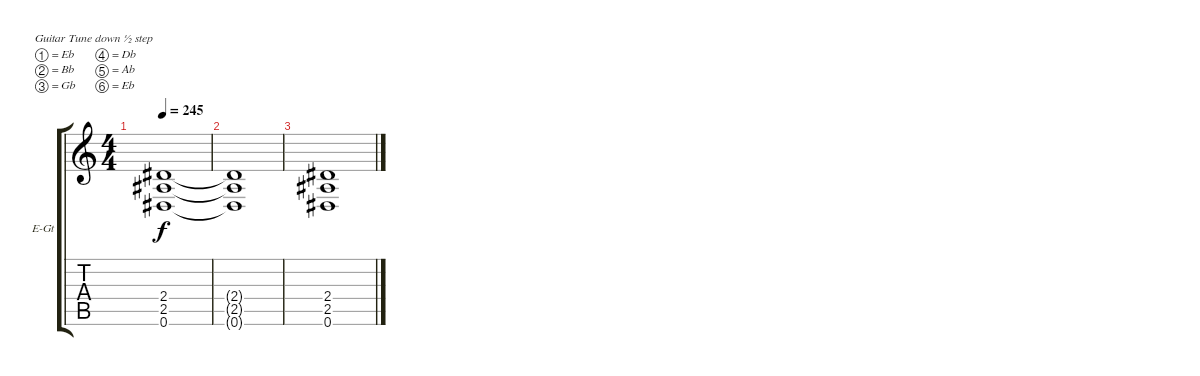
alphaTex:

\bracketExtendMode groupsimilarinstruments
\firstSystemTrackNameOrientation horizontal
\otherSystemsTrackNameOrientation horizontal
\track ("Lead Guitar" "E-Gt") {instrument distortionguitar}
\staff {score tabs}
\tuning (Eb4 Bb3 Gb3 Db3 Ab2 Eb2)
\ts (4 4)
\tempo 245
\clef g2
\ks c
(2.4{t} 2.5{t} 0.6{t}).1{dy f} |
(2.4{t} 2.5{t} 0.6{t}).1 |
(2.4 2.5 0.6).1
